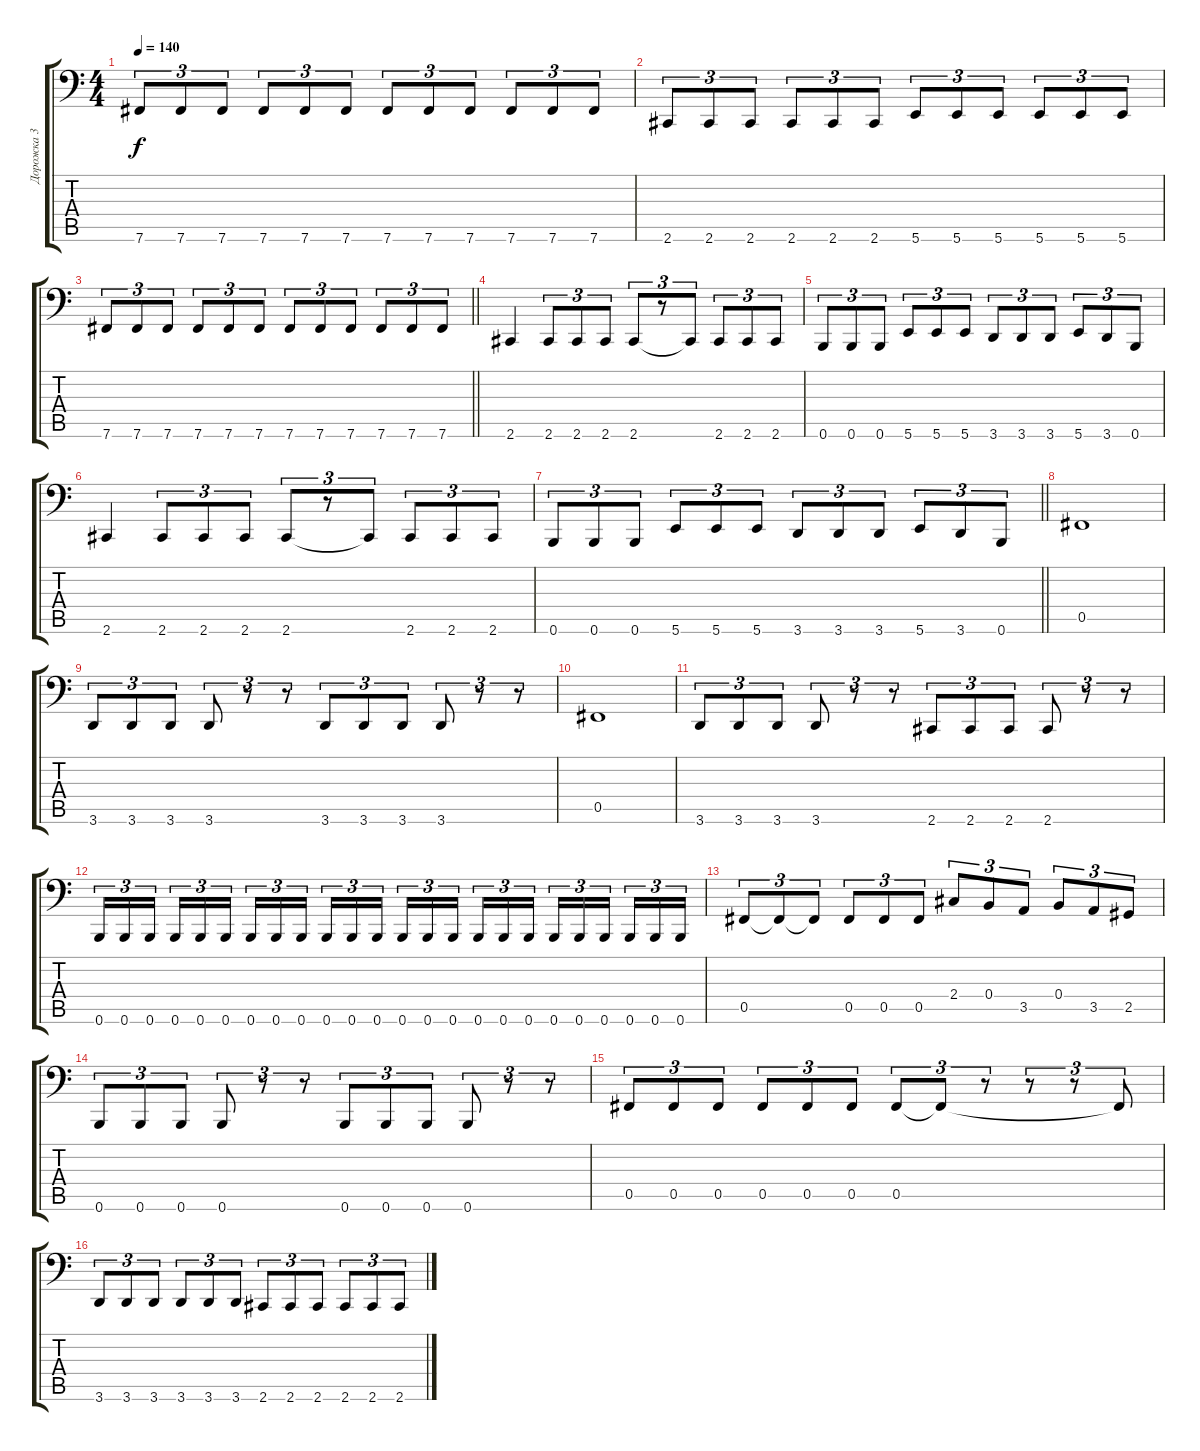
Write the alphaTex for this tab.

\track ("Дорожка 3" "Дорожка 3") {instrument electricbassfinger}
\staff {score tabs}
\tuning (Db3 Ab2 E2 B1 Gb1 B0) {hide}
\ts (4 4)
\tempo 140
\clef f4
\ks c
7.6.8{tu (3 2) dy f} 7.6.8{tu (3 2)} 7.6.8{tu (3 2)} 7.6.8{tu (3 2)} 7.6.8{tu (3 2)} 7.6.8{tu (3 2)} 7.6.8{tu (3 2)} 7.6.8{tu (3 2)} 7.6.8{tu (3 2)} 7.6.8{tu (3 2)} 7.6.8{tu (3 2)} 7.6.8{tu (3 2)} |
2.6.8{tu (3 2)} 2.6.8{tu (3 2)} 2.6.8{tu (3 2)} 2.6.8{tu (3 2)} 2.6.8{tu (3 2)} 2.6.8{tu (3 2)} 5.6.8{tu (3 2)} 5.6.8{tu (3 2)} 5.6.8{tu (3 2)} 5.6.8{tu (3 2)} 5.6.8{tu (3 2)} 5.6.8{tu (3 2)} |
\barLineRight lightlight
7.6.8{tu (3 2)} 7.6.8{tu (3 2)} 7.6.8{tu (3 2)} 7.6.8{tu (3 2)} 7.6.8{tu (3 2)} 7.6.8{tu (3 2)} 7.6.8{tu (3 2)} 7.6.8{tu (3 2)} 7.6.8{tu (3 2)} 7.6.8{tu (3 2)} 7.6.8{tu (3 2)} 7.6.8{tu (3 2)} |
\section ("" " ")
2.6.4 2.6.8{tu (3 2)} 2.6.8{tu (3 2)} 2.6.8{tu (3 2)} 2.6.8{tu (3 2)} r.8{tu (3 2)} 2.6{t}.8{tu (3 2)} 2.6.8{tu (3 2)} 2.6.8{tu (3 2)} 2.6.8{tu (3 2)} |
0.6.8{tu (3 2)} 0.6.8{tu (3 2)} 0.6.8{tu (3 2)} 5.6.8{tu (3 2)} 5.6.8{tu (3 2)} 5.6.8{tu (3 2)} 3.6.8{tu (3 2)} 3.6.8{tu (3 2)} 3.6.8{tu (3 2)} 5.6.8{tu (3 2)} 3.6.8{tu (3 2)} 0.6.8{tu (3 2)} |
2.6.4 2.6.8{tu (3 2)} 2.6.8{tu (3 2)} 2.6.8{tu (3 2)} 2.6.8{tu (3 2)} r.8{tu (3 2)} 2.6{t}.8{tu (3 2)} 2.6.8{tu (3 2)} 2.6.8{tu (3 2)} 2.6.8{tu (3 2)} |
\barLineRight lightlight
0.6.8{tu (3 2)} 0.6.8{tu (3 2)} 0.6.8{tu (3 2)} 5.6.8{tu (3 2)} 5.6.8{tu (3 2)} 5.6.8{tu (3 2)} 3.6.8{tu (3 2)} 3.6.8{tu (3 2)} 3.6.8{tu (3 2)} 5.6.8{tu (3 2)} 3.6.8{tu (3 2)} 0.6.8{tu (3 2)} |
\section ("" " ")
0.5.1 |
3.6.8{tu (3 2)} 3.6.8{tu (3 2)} 3.6.8{tu (3 2)} 3.6.8{tu (3 2)} r.8{tu (3 2)} r.8{tu (3 2)} 3.6.8{tu (3 2)} 3.6.8{tu (3 2)} 3.6.8{tu (3 2)} 3.6.8{tu (3 2)} r.8{tu (3 2)} r.8{tu (3 2)} |
0.5.1 |
3.6.8{tu (3 2)} 3.6.8{tu (3 2)} 3.6.8{tu (3 2)} 3.6.8{tu (3 2)} r.8{tu (3 2)} r.8{tu (3 2)} 2.6.8{tu (3 2)} 2.6.8{tu (3 2)} 2.6.8{tu (3 2)} 2.6.8{tu (3 2)} r.8{tu (3 2)} r.8{tu (3 2)} |
0.6.16{tu (3 2)} 0.6.16{tu (3 2)} 0.6.16{tu (3 2) beam splitsecondary} 0.6.16{tu (3 2)} 0.6.16{tu (3 2)} 0.6.16{tu (3 2)} 0.6.16{tu (3 2)} 0.6.16{tu (3 2)} 0.6.16{tu (3 2) beam splitsecondary} 0.6.16{tu (3 2)} 0.6.16{tu (3 2)} 0.6.16{tu (3 2)} 0.6.16{tu (3 2)} 0.6.16{tu (3 2)} 0.6.16{tu (3 2) beam splitsecondary} 0.6.16{tu (3 2)} 0.6.16{tu (3 2)} 0.6.16{tu (3 2)} 0.6.16{tu (3 2)} 0.6.16{tu (3 2)} 0.6.16{tu (3 2) beam splitsecondary} 0.6.16{tu (3 2)} 0.6.16{tu (3 2)} 0.6.16{tu (3 2)} |
0.5.8{tu (3 2)} 0.5{t}.8{tu (3 2)} 0.5{t}.8{tu (3 2)} 0.5.8{tu (3 2)} 0.5.8{tu (3 2)} 0.5.8{tu (3 2)} 2.4.8{tu (3 2)} 0.4.8{tu (3 2)} 3.5.8{tu (3 2)} 0.4.8{tu (3 2)} 3.5.8{tu (3 2)} 2.5.8{tu (3 2)} |
0.6.8{tu (3 2)} 0.6.8{tu (3 2)} 0.6.8{tu (3 2)} 0.6.8{tu (3 2)} r.8{tu (3 2)} r.8{tu (3 2)} 0.6.8{tu (3 2)} 0.6.8{tu (3 2)} 0.6.8{tu (3 2)} 0.6.8{tu (3 2)} r.8{tu (3 2)} r.8{tu (3 2)} |
0.5.8{tu (3 2)} 0.5.8{tu (3 2)} 0.5.8{tu (3 2)} 0.5.8{tu (3 2)} 0.5.8{tu (3 2)} 0.5.8{tu (3 2)} 0.5.8{tu (3 2)} 0.5{t}.8{tu (3 2)} r.8{tu (3 2)} r.8{tu (3 2)} r.8{tu (3 2)} 0.5{t}.8{tu (3 2)} |
3.6.8{tu (3 2)} 3.6.8{tu (3 2)} 3.6.8{tu (3 2)} 3.6.8{tu (3 2)} 3.6.8{tu (3 2)} 3.6.8{tu (3 2)} 2.6.8{tu (3 2)} 2.6.8{tu (3 2)} 2.6.8{tu (3 2)} 2.6.8{tu (3 2)} 2.6.8{tu (3 2)} 2.6.8{tu (3 2)}
